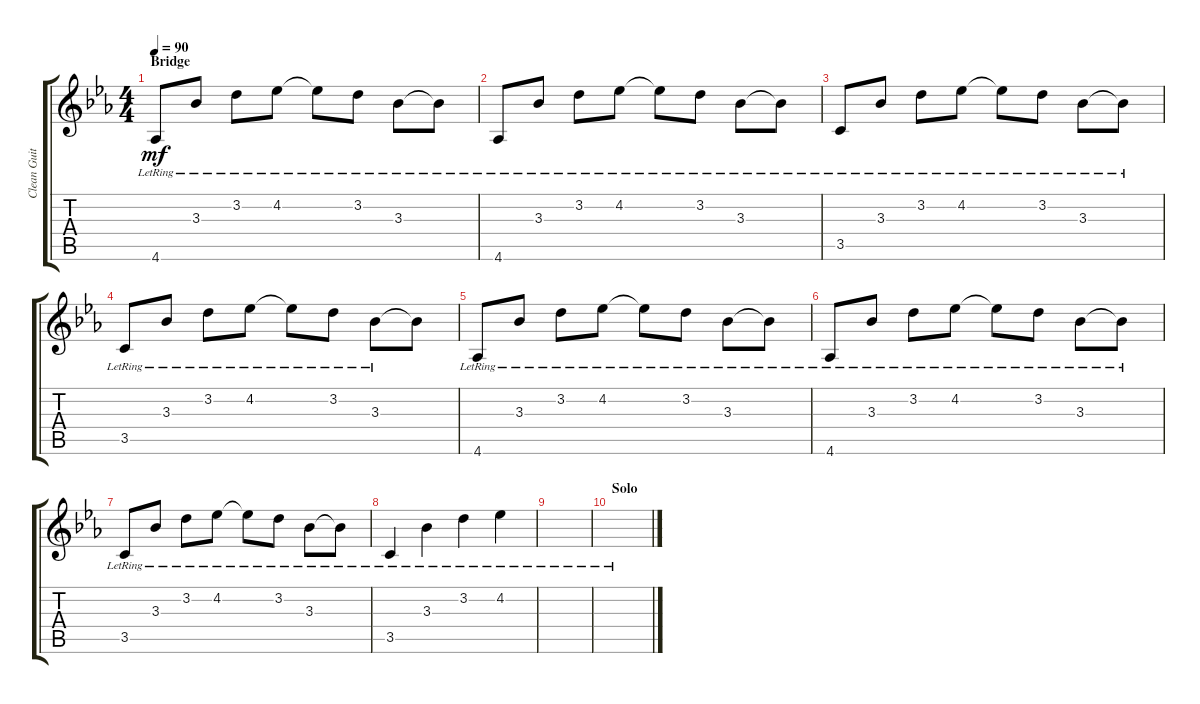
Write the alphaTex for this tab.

\track ("Clean Guitar 1" "Clean Guit") {instrument electricguitarclean}
\staff {score tabs}
\tuning (E4 B3 G3 D3 A2 E2) {hide}
\ts (4 4)
\section ("" "Bridge")
\tempo 90
\clef g2
\ks cminor
4.6{lr}.8{dy mf} 3.3{lr}.8 3.2{lr}.8 4.2{lr}.8 4.2{lr t}.8 3.2{lr}.8 3.3{lr}.8 3.3{lr t}.8 |
4.6{lr}.8 3.3{lr}.8 3.2{lr}.8 4.2{lr}.8 4.2{lr t}.8 3.2{lr}.8 3.3{lr}.8 3.3{lr t}.8 |
3.5{lr}.8 3.3{lr}.8 3.2{lr}.8 4.2{lr}.8 4.2{lr t}.8 3.2{lr}.8 3.3{lr}.8 3.3{lr t}.8 |
3.5{lr}.8 3.3{lr}.8 3.2{lr}.8 4.2{lr}.8 4.2{lr t}.8 3.2{lr}.8 3.3{lr}.8 3.3{t}.8 |
4.6{lr}.8 3.3{lr}.8 3.2{lr}.8 4.2{lr}.8 4.2{lr t}.8 3.2{lr}.8 3.3{lr}.8 3.3{lr t}.8 |
4.6{lr}.8 3.3{lr}.8 3.2{lr}.8 4.2{lr}.8 4.2{lr t}.8 3.2{lr}.8 3.3{lr}.8 3.3{lr t}.8 |
3.5{lr}.8 3.3{lr}.8 3.2{lr}.8 4.2{lr}.8 4.2{lr t}.8 3.2{lr}.8 3.3{lr}.8 3.3{lr t}.8 |
3.5{lr}.4 3.3{lr}.4 3.2{lr}.4 4.2{lr}.4 |
|
\section ("" "Solo")
